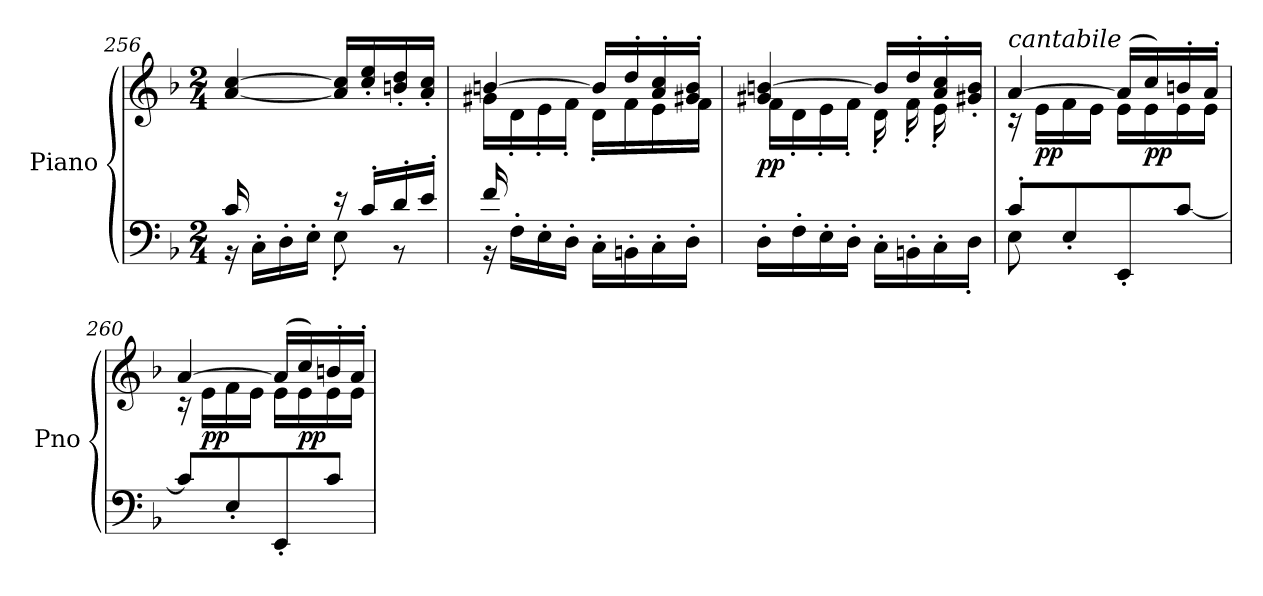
**kern	**kern	**dynam
*part1	*part1	*part1
*staff2	*staff1	*staff1/2
*I"Piano	*	*
*I'Pno	*	*
!!LO:PB:g=z
*clefF4	*clefG2	*
*k[b-]	*k[b-]	*
*M2/4	*M2/4	*
=256	=256	=256
*^	*	*
16c/	16r	[4a/ [4cc/	.
16ryy	16C'\LL	.	.
8ryy	16D'\	.	.
.	16E'\JJ	.	.
16r	8E'\	16a/] 16cc/]LL	.
16c'/LL	.	16cc/' 16ee/'	.
16d'/	8r	16bn/' 16dd/'	.
16e'/JJ	.	16a/' 16cc/'JJ	.
=257	=257	=257	=257
*	*	*^	*
16f/	16r	[4bn/	16g#X\LL	.
8.ryy	16F'\LL	.	16d'\	.
.	16E'\	.	16e'\	.
.	16D'\JJ	.	16f'\JJ	.
4ryy	16C'\LL	16b/LL]	16d'\LL	.
.	16BBn'\	16dd'/	16f\	.
.	16C'\	16a/' 16cc/'	16e\	.
.	16D'\JJ	16g#X/' 16b/'JJ	16f\JJ	.
=258	=258	=258	=258	=258
!	!	!	!	!LO:DY:b
4..ryy	16D'\LL	4g#X/ [4bn/	16f\LL	pp
.	16F'\	.	16d'\	.
.	16E'\	.	16e'\	.
.	16D'\JJ	.	16f'\JJ	.
.	16C'\LL	16b/LL]	16d'\LL	.
.	16BBn'\	16dd'/	16f'\	.
.	16C'\	16a/' 16cc/'	16e'\	.
16Bn'/JJ	16D'\JJ	16g#X/' 16b/'JJ	16ryy	.
=259	=259	=259	=259	=259
!	!	!LO:TX:a:i:t=cantabile	!	!
8c'/L	8E\	[4a/	16r	.
!	!	!	!	!LO:DY:b
.	.	.	16e\LL	pp
8E'/	4.ryy	.	16f\	.
.	.	.	16e\JJ	.
8EE'/	.	(>16a/LL]	16e\LL	.
!	!	!	!	!LO:DY:b
.	.	16cc/)	16e\	pp
[8c/J	.	16bn'/	16e\	.
.	.	16a'/JJ	16e\JJ	.
*v	*v	*	*	*
=260	=260	=260	=260
8c/L]	[4a/	16r	.
!	!	!	!LO:DY:b
.	.	16e\LL	pp
8E'/	.	16f\	.
.	.	16e\JJ	.
8EE'/	(>16a/LL]	16e\LL	.
!	!	!	!LO:DY:b
.	16cc/)	16e\	pp
8c/J	16bn'/	16e\	.
.	16a'/JJ	16e\JJ	.
*	*v	*v	*
=	=	=
*-	*-	*-
